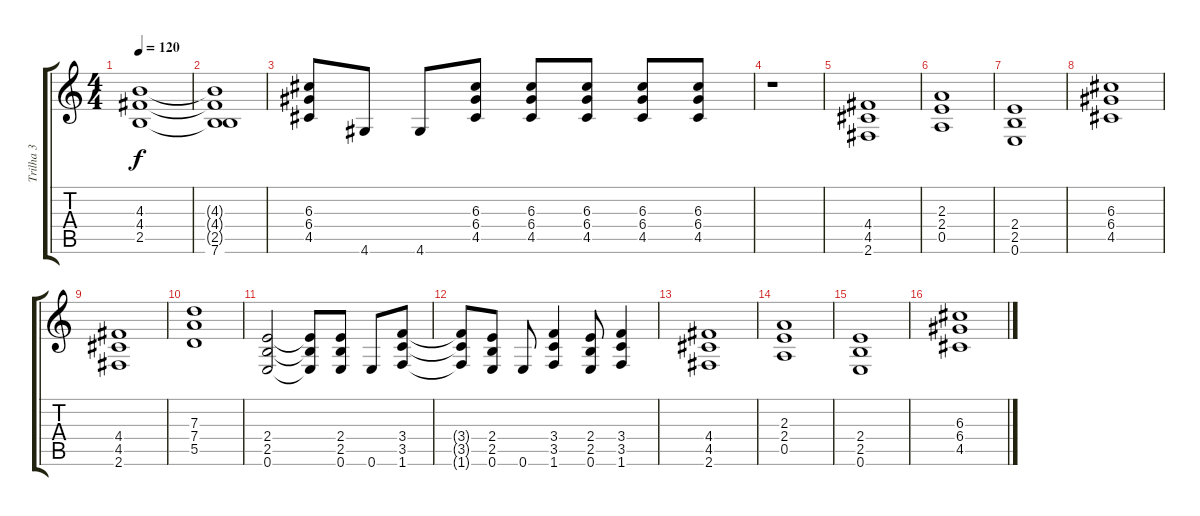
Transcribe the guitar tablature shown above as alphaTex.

\track ("Trilha 3" "Trilha 3") {instrument distortionguitar}
\staff {score tabs}
\tuning (E4 B3 G3 D3 A2 E2) {hide}
\ts (4 4)
\tempo 120
\clef g2
\ks c
(4.3 4.4 2.5).1{dy f} |
(4.3{t} 4.4{t} 2.5{t} 7.6{t}).1 |
(6.3 6.4 4.5).8 4.6.8 4.6.8 (6.3 6.4 4.5).8 (6.3 6.4 4.5).8 (6.3 6.4 4.5).8 (6.3 6.4 4.5).8 (6.3 6.4 4.5).8 |
r.1 |
(4.4 4.5 2.6).1 |
(2.3 2.4 0.5).1 |
(2.4 2.5 0.6).1 |
(6.3 6.4 4.5).1 |
(4.4 4.5 2.6).1 |
(7.3 7.4 5.5).1 |
(2.4 2.5 0.6).2 (2.4{t} 2.5{t} 0.6{t}).8 (2.4 2.5 0.6).8 0.6.8 (3.4 3.5 1.6).8 |
(3.4{t} 3.5{t} 1.6{t}).8 (2.4 2.5 0.6).8 0.6.8 (3.4 3.5 1.6).4 (2.4 2.5 0.6).8 (3.4 3.5 1.6).4 |
(4.4 4.5 2.6).1 |
(2.3 2.4 0.5).1 |
(2.4 2.5 0.6).1 |
(6.3 6.4 4.5).1
